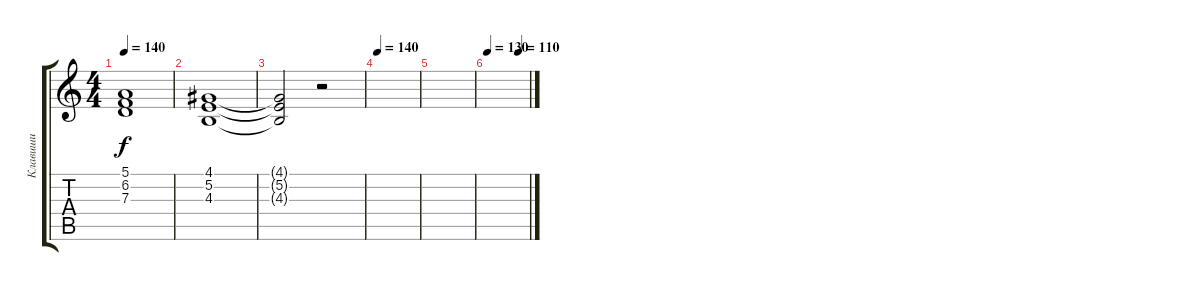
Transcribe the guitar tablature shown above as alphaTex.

\track ("Клавиши" "Клавиши") {instrument stringensemble1}
\staff {score tabs}
\tuning (E4 B3 G3 D3 A2 E2) {hide}
\ts (4 4)
\tempo 140
\clef g2
\ks c
(5.1 6.2 7.3).1{dy f} |
(4.1 5.2 4.3).1 |
(4.1{t} 5.2{t} 4.3{t}).2 r.2 |
\tempo 140
|
|
\tempo 130
\tempo (110 0.75)
